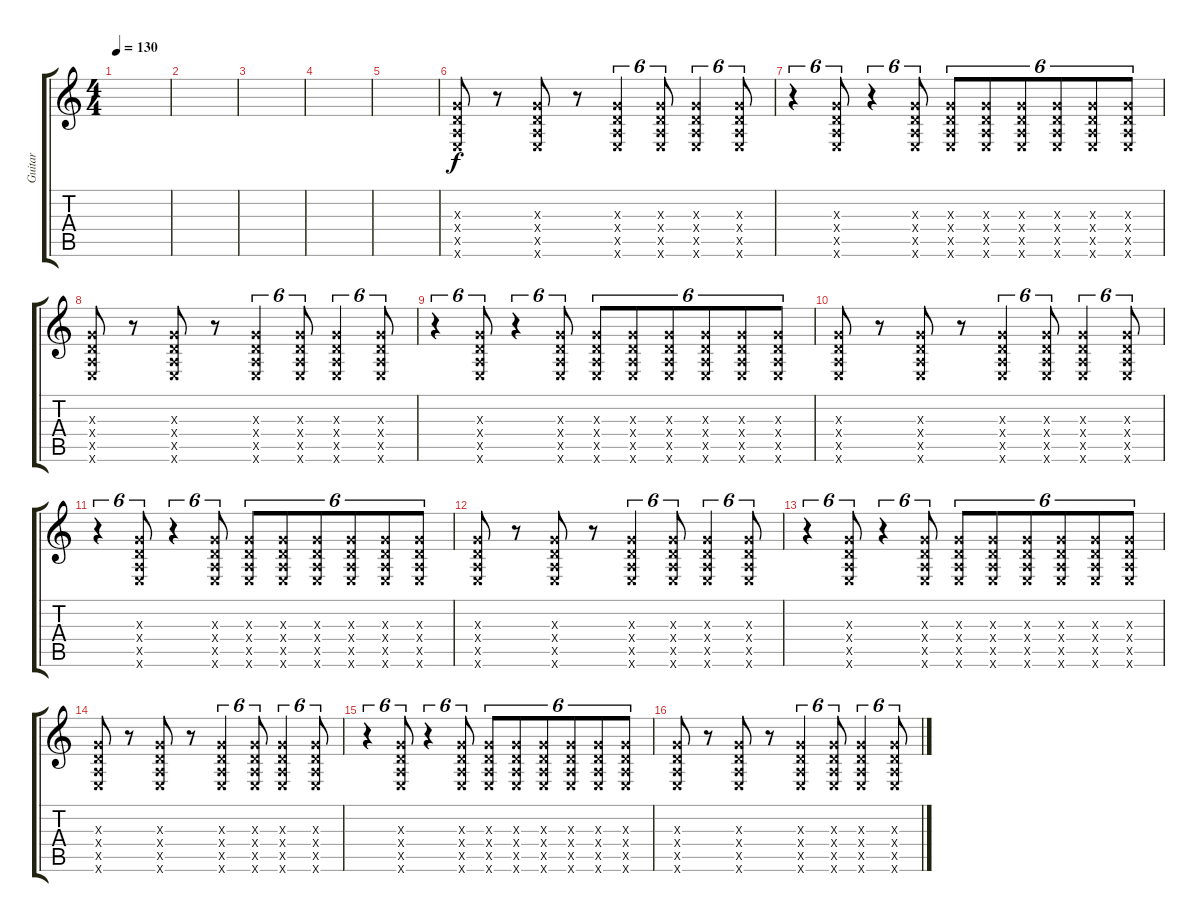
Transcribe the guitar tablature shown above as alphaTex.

\track ("Guitar" "Guitar") {instrument distortionguitar}
\staff {score tabs}
\tuning (E4 B3 G3 D3 A2 E2) {hide}
\ts (4 4)
\tempo 130
\clef g2
\ks c
|
|
|
|
|
(0.3{x} 0.4{x} 0.5{x} 0.6{x}).8 r.8 (0.3{x} 0.4{x} 0.5{x} 0.6{x}).8 r.8 (0.3{x} 0.4{x} 0.5{x} 0.6{x}).4{tu (6 4)} (0.3{x} 0.4{x} 0.5{x} 0.6{x}).8{tu (6 4)} (0.3{x} 0.4{x} 0.5{x} 0.6{x}).4{tu (6 4)} (0.3{x} 0.4{x} 0.5{x} 0.6{x}).8{tu (6 4)} |
r.4{tu (6 4)} (0.3{x} 0.4{x} 0.5{x} 0.6{x}).8{tu (6 4)} r.4{tu (6 4)} (0.3{x} 0.4{x} 0.5{x} 0.6{x}).8{tu (6 4)} (0.3{x} 0.4{x} 0.5{x} 0.6{x}).8{tu (6 4)} (0.3{x} 0.4{x} 0.5{x} 0.6{x}).8{tu (6 4)} (0.3{x} 0.4{x} 0.5{x} 0.6{x}).8{tu (6 4)} (0.3{x} 0.4{x} 0.5{x} 0.6{x}).8{tu (6 4)} (0.3{x} 0.4{x} 0.5{x} 0.6{x}).8{tu (6 4)} (0.3{x} 0.4{x} 0.5{x} 0.6{x}).8{tu (6 4)} |
(0.3{x} 0.4{x} 0.5{x} 0.6{x}).8 r.8 (0.3{x} 0.4{x} 0.5{x} 0.6{x}).8 r.8 (0.3{x} 0.4{x} 0.5{x} 0.6{x}).4{tu (6 4)} (0.3{x} 0.4{x} 0.5{x} 0.6{x}).8{tu (6 4)} (0.3{x} 0.4{x} 0.5{x} 0.6{x}).4{tu (6 4)} (0.3{x} 0.4{x} 0.5{x} 0.6{x}).8{tu (6 4)} |
r.4{tu (6 4)} (0.3{x} 0.4{x} 0.5{x} 0.6{x}).8{tu (6 4)} r.4{tu (6 4)} (0.3{x} 0.4{x} 0.5{x} 0.6{x}).8{tu (6 4)} (0.3{x} 0.4{x} 0.5{x} 0.6{x}).8{tu (6 4)} (0.3{x} 0.4{x} 0.5{x} 0.6{x}).8{tu (6 4)} (0.3{x} 0.4{x} 0.5{x} 0.6{x}).8{tu (6 4)} (0.3{x} 0.4{x} 0.5{x} 0.6{x}).8{tu (6 4)} (0.3{x} 0.4{x} 0.5{x} 0.6{x}).8{tu (6 4)} (0.3{x} 0.4{x} 0.5{x} 0.6{x}).8{tu (6 4)} |
(0.3{x} 0.4{x} 0.5{x} 0.6{x}).8 r.8 (0.3{x} 0.4{x} 0.5{x} 0.6{x}).8 r.8 (0.3{x} 0.4{x} 0.5{x} 0.6{x}).4{tu (6 4)} (0.3{x} 0.4{x} 0.5{x} 0.6{x}).8{tu (6 4)} (0.3{x} 0.4{x} 0.5{x} 0.6{x}).4{tu (6 4)} (0.3{x} 0.4{x} 0.5{x} 0.6{x}).8{tu (6 4)} |
r.4{tu (6 4)} (0.3{x} 0.4{x} 0.5{x} 0.6{x}).8{tu (6 4)} r.4{tu (6 4)} (0.3{x} 0.4{x} 0.5{x} 0.6{x}).8{tu (6 4)} (0.3{x} 0.4{x} 0.5{x} 0.6{x}).8{tu (6 4)} (0.3{x} 0.4{x} 0.5{x} 0.6{x}).8{tu (6 4)} (0.3{x} 0.4{x} 0.5{x} 0.6{x}).8{tu (6 4)} (0.3{x} 0.4{x} 0.5{x} 0.6{x}).8{tu (6 4)} (0.3{x} 0.4{x} 0.5{x} 0.6{x}).8{tu (6 4)} (0.3{x} 0.4{x} 0.5{x} 0.6{x}).8{tu (6 4)} |
(0.3{x} 0.4{x} 0.5{x} 0.6{x}).8 r.8 (0.3{x} 0.4{x} 0.5{x} 0.6{x}).8 r.8 (0.3{x} 0.4{x} 0.5{x} 0.6{x}).4{tu (6 4)} (0.3{x} 0.4{x} 0.5{x} 0.6{x}).8{tu (6 4)} (0.3{x} 0.4{x} 0.5{x} 0.6{x}).4{tu (6 4)} (0.3{x} 0.4{x} 0.5{x} 0.6{x}).8{tu (6 4)} |
r.4{tu (6 4)} (0.3{x} 0.4{x} 0.5{x} 0.6{x}).8{tu (6 4)} r.4{tu (6 4)} (0.3{x} 0.4{x} 0.5{x} 0.6{x}).8{tu (6 4)} (0.3{x} 0.4{x} 0.5{x} 0.6{x}).8{tu (6 4)} (0.3{x} 0.4{x} 0.5{x} 0.6{x}).8{tu (6 4)} (0.3{x} 0.4{x} 0.5{x} 0.6{x}).8{tu (6 4)} (0.3{x} 0.4{x} 0.5{x} 0.6{x}).8{tu (6 4)} (0.3{x} 0.4{x} 0.5{x} 0.6{x}).8{tu (6 4)} (0.3{x} 0.4{x} 0.5{x} 0.6{x}).8{tu (6 4)} |
(0.3{x} 0.4{x} 0.5{x} 0.6{x}).8 r.8 (0.3{x} 0.4{x} 0.5{x} 0.6{x}).8 r.8 (0.3{x} 0.4{x} 0.5{x} 0.6{x}).4{tu (6 4)} (0.3{x} 0.4{x} 0.5{x} 0.6{x}).8{tu (6 4)} (0.3{x} 0.4{x} 0.5{x} 0.6{x}).4{tu (6 4)} (0.3{x} 0.4{x} 0.5{x} 0.6{x}).8{tu (6 4)} |
r.4{tu (6 4)} (0.3{x} 0.4{x} 0.5{x} 0.6{x}).8{tu (6 4)} r.4{tu (6 4)} (0.3{x} 0.4{x} 0.5{x} 0.6{x}).8{tu (6 4)} (0.3{x} 0.4{x} 0.5{x} 0.6{x}).8{tu (6 4)} (0.3{x} 0.4{x} 0.5{x} 0.6{x}).8{tu (6 4)} (0.3{x} 0.4{x} 0.5{x} 0.6{x}).8{tu (6 4)} (0.3{x} 0.4{x} 0.5{x} 0.6{x}).8{tu (6 4)} (0.3{x} 0.4{x} 0.5{x} 0.6{x}).8{tu (6 4)} (0.3{x} 0.4{x} 0.5{x} 0.6{x}).8{tu (6 4)} |
(0.3{x} 0.4{x} 0.5{x} 0.6{x}).8 r.8 (0.3{x} 0.4{x} 0.5{x} 0.6{x}).8 r.8 (0.3{x} 0.4{x} 0.5{x} 0.6{x}).4{tu (6 4)} (0.3{x} 0.4{x} 0.5{x} 0.6{x}).8{tu (6 4)} (0.3{x} 0.4{x} 0.5{x} 0.6{x}).4{tu (6 4)} (0.3{x} 0.4{x} 0.5{x} 0.6{x}).8{tu (6 4)}
